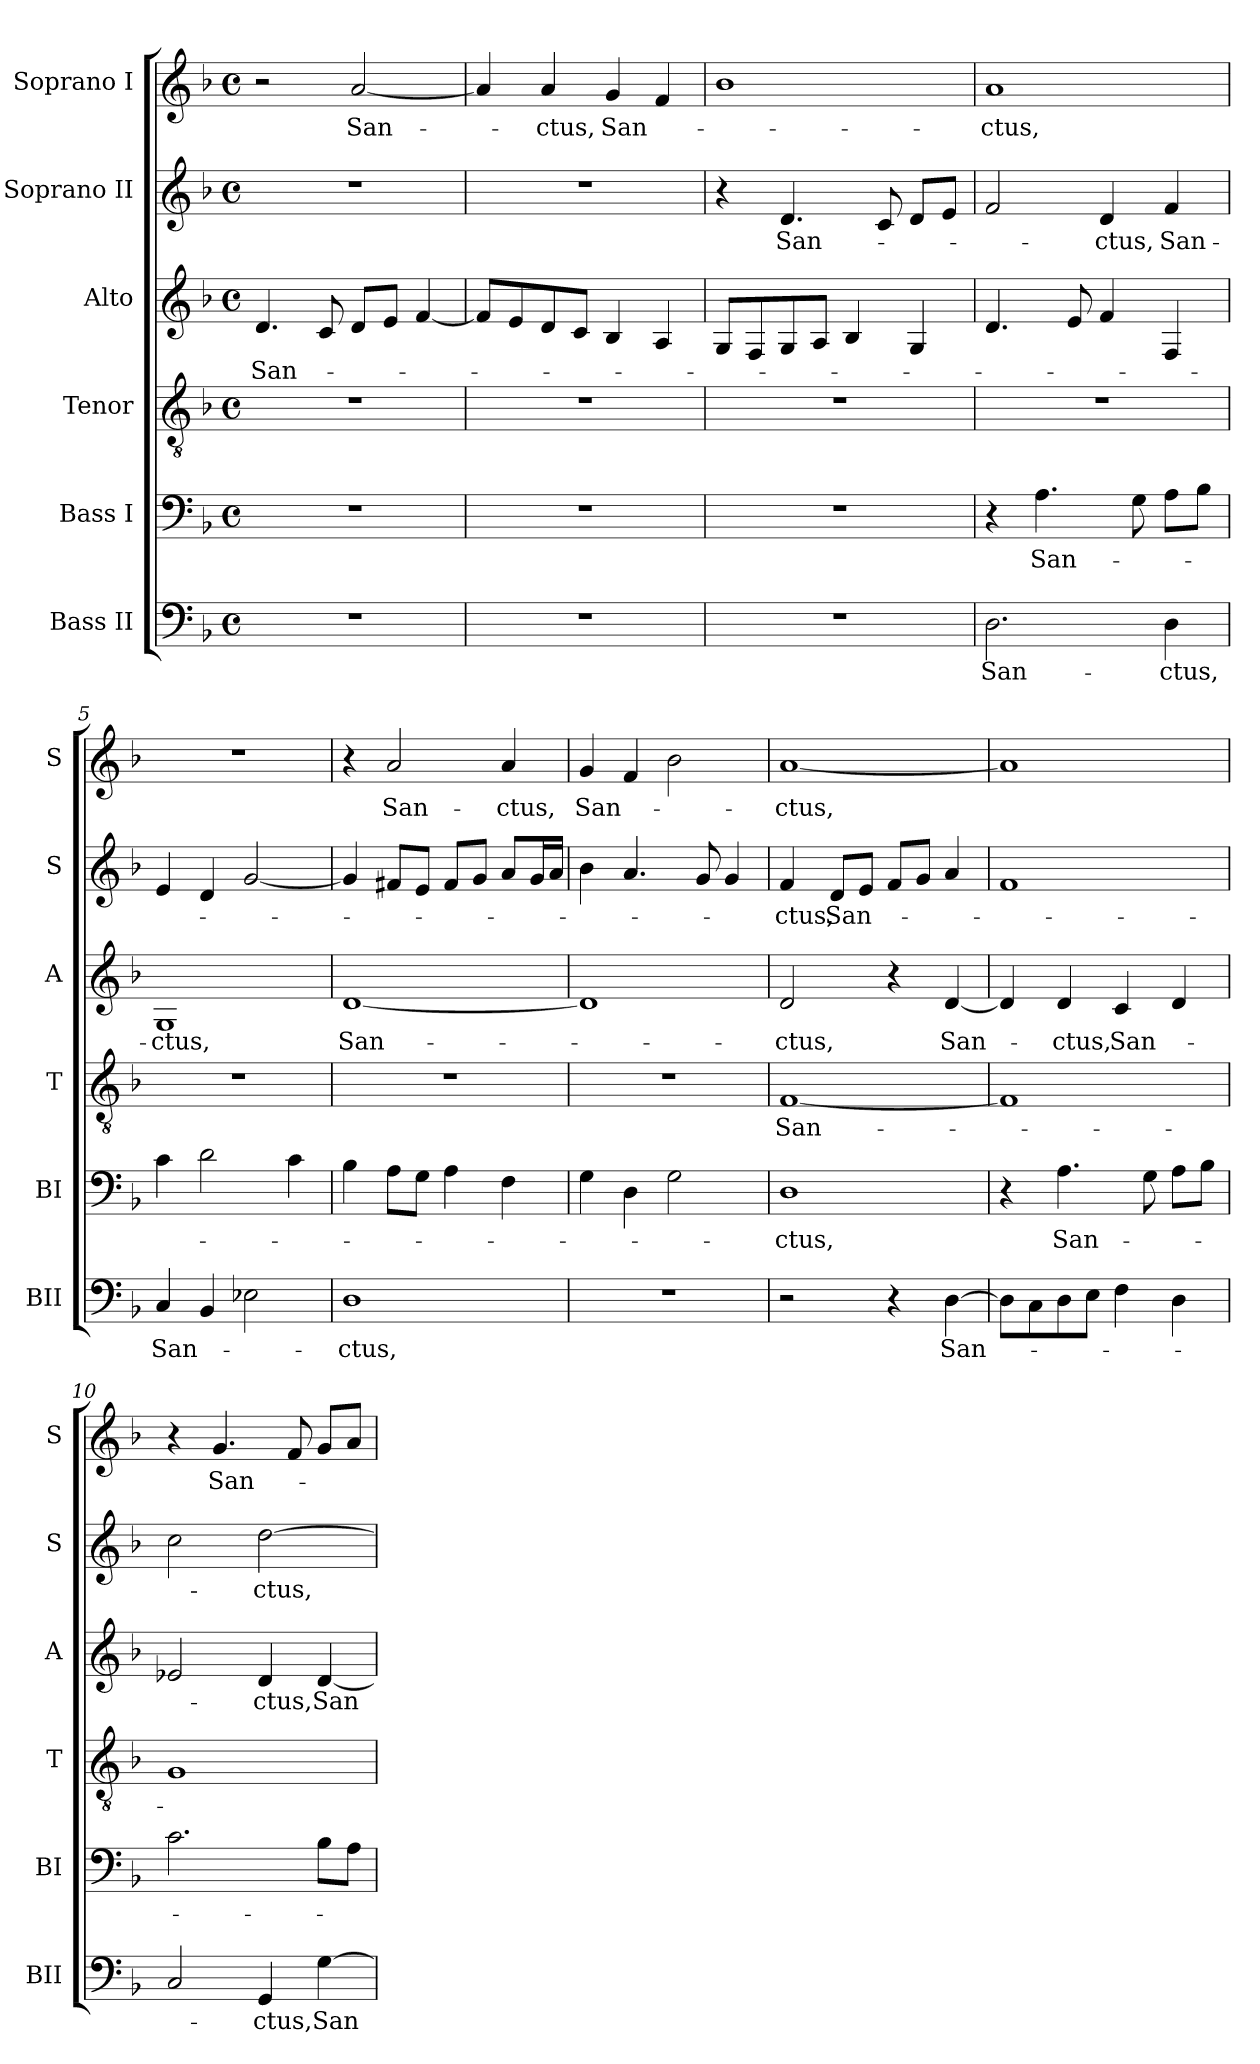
**kern	**text	**kern	**text	**kern	**text	**kern	**text	**kern	**text	**kern	**text
*part6	*part6	*part5	*part5	*part4	*part4	*part3	*part3	*part2	*part2	*part1	*part1
*staff6	*staff6	*staff5	*staff5	*staff4	*staff4	*staff3	*staff3	*staff2	*staff2	*staff1	*staff1
*I"Bass II	*	*I"Bass I	*	*I"Tenor	*	*I"Alto	*	*I"Soprano II	*	*I"Soprano I	*
*I'BII	*	*I'BI	*	*I'T	*	*I'A	*	*I'S	*	*I'S	*
*clefF4	*	*clefF4	*	*clefGv2	*	*clefG2	*	*clefG2	*	*clefG2	*
*k[b-]	*	*k[b-]	*	*k[b-]	*	*k[b-]	*	*k[b-]	*	*k[b-]	*
*d:	*	*d:	*	*d:	*	*d:	*	*d:	*	*d:	*
*M4/4	*	*M4/4	*	*M4/4	*	*M4/4	*	*M4/4	*	*M4/4	*
*met(c)	*	*met(c)	*	*met(c)	*	*met(c)	*	*met(c)	*	*met(c)	*
=1	=1	=1	=1	=1	=1	=1	=1	=1	=1	=1	=1
!	!	!	!	!	!	!	!LO:LY:b	!	!	!	!
1r	.	1r	.	1r	.	4.d/	San-	1r	.	2r	.
.	.	.	.	.	.	8c/	.	.	.	.	.
!	!	!	!	!	!	!	!	!	!	!	!LO:LY:b
.	.	.	.	.	.	8d/L	.	.	.	[2a/	San-
.	.	.	.	.	.	8e/J	.	.	.	.	.
.	.	.	.	.	.	[4f/	.	.	.	.	.
=2	=2	=2	=2	=2	=2	=2	=2	=2	=2	=2	=2
1r	.	1r	.	1r	.	8f/L]	.	1r	.	4a/]	.
.	.	.	.	.	.	8e/	.	.	.	.	.
!	!	!	!	!	!	!	!	!	!	!	!LO:LY:b
.	.	.	.	.	.	8d/	.	.	.	4a/	-ctus,
.	.	.	.	.	.	8c/J	.	.	.	.	.
!	!	!	!	!	!	!	!	!	!	!	!LO:LY:b
.	.	.	.	.	.	4B-/	.	.	.	4g/	San-
.	.	.	.	.	.	4A/	.	.	.	4f/	.
=3	=3	=3	=3	=3	=3	=3	=3	=3	=3	=3	=3
1r	.	1r	.	1r	.	8G/L	.	4r	.	1b-	.
.	.	.	.	.	.	8F/	.	.	.	.	.
!	!	!	!	!	!	!	!	!	!LO:LY:b	!	!
.	.	.	.	.	.	8G/	.	4.d/	San-	.	.
.	.	.	.	.	.	8A/J	.	.	.	.	.
.	.	.	.	.	.	4B-/	.	.	.	.	.
.	.	.	.	.	.	.	.	8c/	.	.	.
.	.	.	.	.	.	4G/	.	8d/L	.	.	.
.	.	.	.	.	.	.	.	8e/J	.	.	.
=4	=4	=4	=4	=4	=4	=4	=4	=4	=4	=4	=4
!	!LO:LY:b	!	!	!	!	!	!	!	!	!	!LO:LY:b
2.D\	San-	4r	.	1r	.	4.d/	.	2f/	.	1a	-ctus,
!	!	!	!LO:LY:b	!	!	!	!	!	!	!	!
.	.	4.A\	San-	.	.	.	.	.	.	.	.
.	.	.	.	.	.	8e/	.	.	.	.	.
!	!	!	!	!	!	!	!	!	!LO:LY:b	!	!
.	.	.	.	.	.	4f/	.	4d/	-ctus,	.	.
.	.	8G\	.	.	.	.	.	.	.	.	.
!	!LO:LY:b	!	!	!	!	!	!	!	!LO:LY:b	!	!
4D\	-ctus,	8A\L	.	.	.	4F/	.	4f/	San-	.	.
.	.	8B-\J	.	.	.	.	.	.	.	.	.
=5	=5	=5	=5	=5	=5	=5	=5	=5	=5	=5	=5
!	!LO:LY:b	!	!	!	!	!	!LO:LY:b	!	!	!	!
4C/	San-	4c\	.	1r	.	1G	-ctus,	4e/	.	1r	.
4BB-/	.	2d\	.	.	.	.	.	4d/	.	.	.
2E-X\	.	.	.	.	.	.	.	[2g/	.	.	.
.	.	4c\	.	.	.	.	.	.	.	.	.
!!LO:PB:g=z
=6	=6	=6	=6	=6	=6	=6	=6	=6	=6	=6	=6
!	!LO:LY:b	!	!	!	!	!	!LO:LY:b	!	!	!	!
1D	-ctus,	4B-\	.	1r	.	[1d	San-	4g/]	.	4r	.
!	!	!	!	!	!	!	!	!	!	!	!LO:LY:b
.	.	8A\L	.	.	.	.	.	8f#X/L	.	2a/	San-
.	.	8G\J	.	.	.	.	.	8e/J	.	.	.
.	.	4A\	.	.	.	.	.	8f#/L	.	.	.
.	.	.	.	.	.	.	.	8g/J	.	.	.
!	!	!	!	!	!	!	!	!	!	!	!LO:LY:b
.	.	4F\	.	.	.	.	.	8a/L	.	4a/	-ctus,
.	.	.	.	.	.	.	.	16g/L	.	.	.
.	.	.	.	.	.	.	.	16a/JJ	.	.	.
=7	=7	=7	=7	=7	=7	=7	=7	=7	=7	=7	=7
!	!	!	!	!	!	!	!	!	!	!	!LO:LY:b
1r	.	4G\	.	1r	.	1d]	.	4b-\	.	4g/	San-
.	.	4D\	.	.	.	.	.	4.a/	.	4f/	.
.	.	2G\	.	.	.	.	.	.	.	2b-\	.
.	.	.	.	.	.	.	.	8g/	.	.	.
.	.	.	.	.	.	.	.	4g/	.	.	.
=8	=8	=8	=8	=8	=8	=8	=8	=8	=8	=8	=8
!	!	!	!LO:LY:b	!	!LO:LY:b	!	!LO:LY:b	!	!LO:LY:b	!	!LO:LY:b
2r	.	1D	-ctus,	[1F	San-	2d/	-ctus,	4f/	-ctus,	[1a	-ctus,
!	!	!	!	!	!	!	!	!	!LO:LY:b	!	!
.	.	.	.	.	.	.	.	8d/L	San-	.	.
.	.	.	.	.	.	.	.	8e/J	.	.	.
4r	.	.	.	.	.	4r	.	8f/L	.	.	.
.	.	.	.	.	.	.	.	8g/J	.	.	.
!	!LO:LY:b	!	!	!	!	!	!LO:LY:b	!	!	!	!
[4D\	San-	.	.	.	.	[4d/	San-	4a/	.	.	.
=9	=9	=9	=9	=9	=9	=9	=9	=9	=9	=9	=9
8D\L]	.	4r	.	1F]	.	4d/]	.	1f	.	1a]	.
8C\	.	.	.	.	.	.	.	.	.	.	.
!	!	!	!LO:LY:b	!	!	!	!LO:LY:b	!	!	!	!
8D\	.	4.A\	San-	.	.	4d/	-ctus,	.	.	.	.
8E\J	.	.	.	.	.	.	.	.	.	.	.
!	!	!	!	!	!	!	!LO:LY:b	!	!	!	!
4F\	.	.	.	.	.	4c/	San-	.	.	.	.
.	.	8G\	.	.	.	.	.	.	.	.	.
4D\	.	8A\L	.	.	.	4d/	.	.	.	.	.
.	.	8B-\J	.	.	.	.	.	.	.	.	.
=10	=10	=10	=10	=10	=10	=10	=10	=10	=10	=10	=10
2C/	.	2.c\	.	1G	.	2e-X/	.	2cc\	.	4r	.
!	!	!	!	!	!	!	!	!	!	!	!LO:LY:b
.	.	.	.	.	.	.	.	.	.	4.g/	San-
!	!LO:LY:b	!	!	!	!	!	!LO:LY:b	!	!LO:LY:b	!	!
4GG/	-ctus,	.	.	.	.	4d/	-ctus,	[2dd\	-ctus,	.	.
.	.	.	.	.	.	.	.	.	.	8f/	.
!	!LO:LY:b	!	!	!	!	!	!LO:LY:b	!	!	!	!
[4G\	San-	8B-\L	.	.	.	[4d/	San-	.	.	8g/L	.
.	.	8A\J	.	.	.	.	.	.	.	8a/J	.
=	=	=	=	=	=	=	=	=	=	=	=
*-	*-	*-	*-	*-	*-	*-	*-	*-	*-	*-	*-
